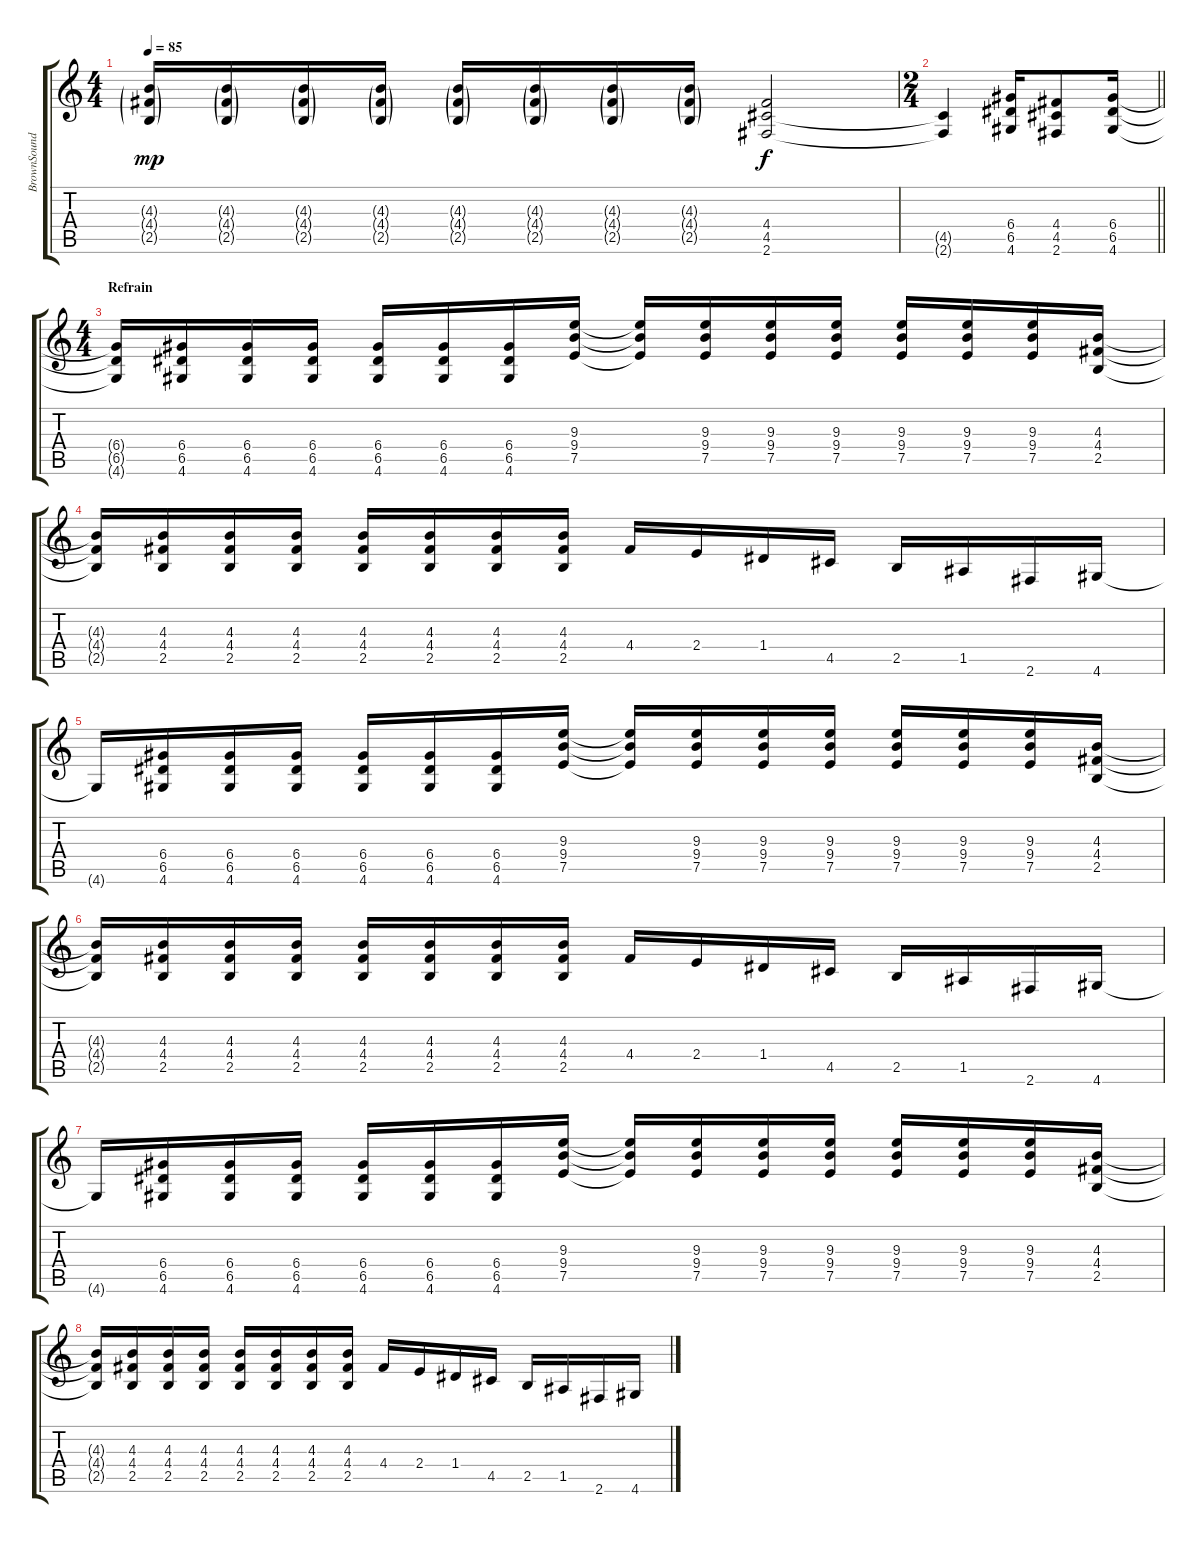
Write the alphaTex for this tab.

\track ("BrownSound" "BrownSound") {instrument overdrivenguitar}
\staff {score tabs}
\tuning (E4 B3 G3 D3 A2 E2) {hide}
\ts (4 4)
\tempo 85
\clef g2
\ks c
(4.3{g} 4.4{g} 2.5{g}).16{dy mp} (4.3{g} 4.4{g} 2.5{g}).16 (4.3{g} 4.4{g} 2.5{g}).16 (4.3{g} 4.4{g} 2.5{g}).16 (4.3{g} 4.4{g} 2.5{g}).16 (4.3{g} 4.4{g} 2.5{g}).16 (4.3{g} 4.4{g} 2.5{g}).16 (4.3{g} 4.4{g} 2.5{g}).16 (4.4 4.5 2.6).2{dy f} |
\ts (2 4)
\barLineRight lightlight
(4.5{t} 2.6{t}).4 (6.4 6.5 4.6).16 (4.4 4.5 2.6).8 (6.4 6.5 4.6).16 |
\ts (4 4)
\section ("" "Refrain")
(6.4{t} 6.5{t} 4.6{t}).16 (6.4 6.5 4.6).16 (6.4 6.5 4.6).16 (6.4 6.5 4.6).16 (6.4 6.5 4.6).16 (6.4 6.5 4.6).16 (6.4 6.5 4.6).16 (9.3 9.4 7.5).16 (9.3{t} 9.4{t} 7.5{t}).16 (9.3 9.4 7.5).16 (9.3 9.4 7.5).16 (9.3 9.4 7.5).16 (9.3 9.4 7.5).16 (9.3 9.4 7.5).16 (9.3 9.4 7.5).16 (4.3 4.4 2.5).16 |
(4.3{t} 4.4{t} 2.5{t}).16 (4.3 4.4 2.5).16 (4.3 4.4 2.5).16 (4.3 4.4 2.5).16 (4.3 4.4 2.5).16 (4.3 4.4 2.5).16 (4.3 4.4 2.5).16 (4.3 4.4 2.5).16 4.4.16 2.4.16 1.4.16 4.5.16 2.5.16 1.5.16 2.6.16 4.6.16 |
4.6{t}.16 (6.4 6.5 4.6).16 (6.4 6.5 4.6).16 (6.4 6.5 4.6).16 (6.4 6.5 4.6).16 (6.4 6.5 4.6).16 (6.4 6.5 4.6).16 (9.3 9.4 7.5).16 (9.3{t} 9.4{t} 7.5{t}).16 (9.3 9.4 7.5).16 (9.3 9.4 7.5).16 (9.3 9.4 7.5).16 (9.3 9.4 7.5).16 (9.3 9.4 7.5).16 (9.3 9.4 7.5).16 (4.3 4.4 2.5).16 |
(4.3{t} 4.4{t} 2.5{t}).16 (4.3 4.4 2.5).16 (4.3 4.4 2.5).16 (4.3 4.4 2.5).16 (4.3 4.4 2.5).16 (4.3 4.4 2.5).16 (4.3 4.4 2.5).16 (4.3 4.4 2.5).16 4.4.16 2.4.16 1.4.16 4.5.16 2.5.16 1.5.16 2.6.16 4.6.16 |
4.6{t}.16 (6.4 6.5 4.6).16 (6.4 6.5 4.6).16 (6.4 6.5 4.6).16 (6.4 6.5 4.6).16 (6.4 6.5 4.6).16 (6.4 6.5 4.6).16 (9.3 9.4 7.5).16 (9.3{t} 9.4{t} 7.5{t}).16 (9.3 9.4 7.5).16 (9.3 9.4 7.5).16 (9.3 9.4 7.5).16 (9.3 9.4 7.5).16 (9.3 9.4 7.5).16 (9.3 9.4 7.5).16 (4.3 4.4 2.5).16 |
(4.3{t} 4.4{t} 2.5{t}).16 (4.3 4.4 2.5).16 (4.3 4.4 2.5).16 (4.3 4.4 2.5).16 (4.3 4.4 2.5).16 (4.3 4.4 2.5).16 (4.3 4.4 2.5).16 (4.3 4.4 2.5).16 4.4.16 2.4.16 1.4.16 4.5.16 2.5.16 1.5.16 2.6.16 4.6.16
